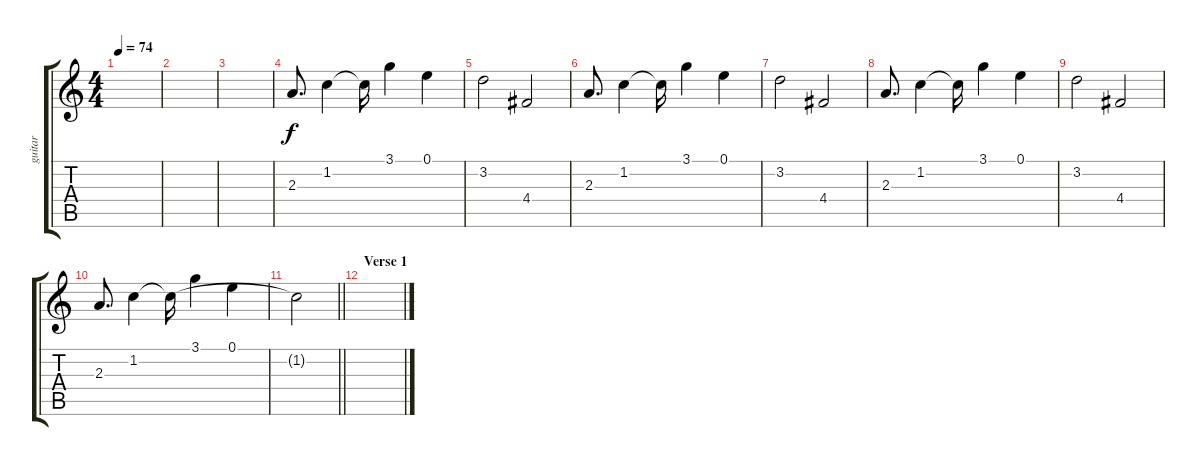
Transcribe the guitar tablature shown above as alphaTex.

\track ("guitar" "guitar") {instrument electricguitarmuted}
\staff {score tabs}
\tuning (E4 B3 G3 D3 A2 E2) {hide}
\ts (4 4)
\tempo 74
\clef g2
\ks c
|
|
|
2.3.8{d} 1.2.4 1.2{t}.16 3.1.4 0.1.4 |
3.2.2 4.4.2 |
2.3.8{d} 1.2.4 1.2{t}.16 3.1.4 0.1.4 |
3.2.2 4.4.2 |
2.3.8{d} 1.2.4 1.2{t}.16 3.1.4 0.1.4 |
3.2.2 4.4.2 |
2.3.8{d} 1.2.4 1.2{t}.16 3.1.4 0.1.4 |
\barLineRight lightlight
1.2{t}.2 |
\section ("" "Verse 1")
